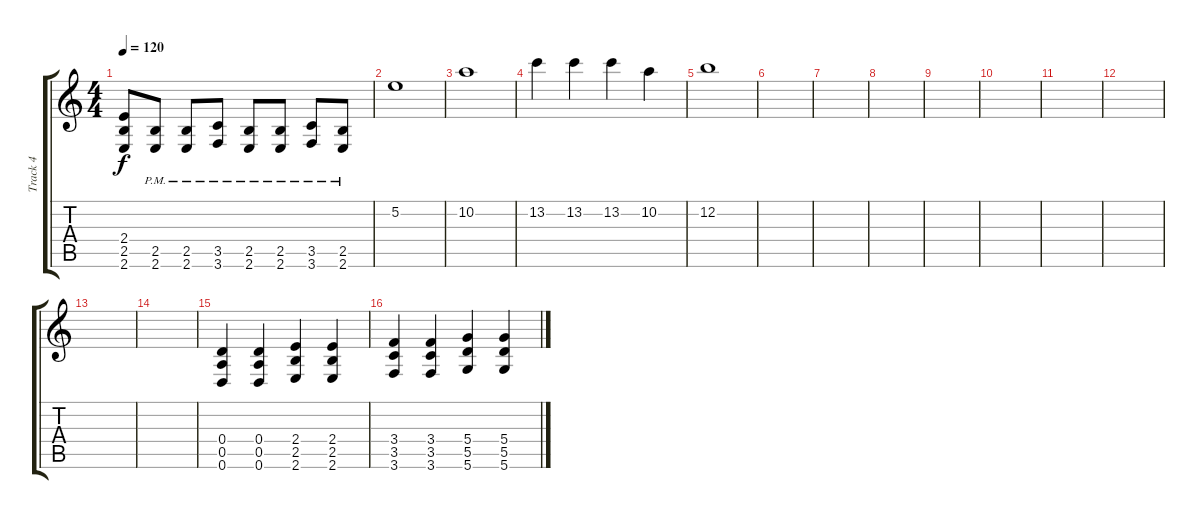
\track ("Track 4" "Track 4") {instrument distortionguitar}
\staff {score tabs}
\tuning (E4 B3 G3 D3 A2 D2) {hide}
\ts (4 4)
\tempo 120
\clef g2
\ks c
(2.4 2.5 2.6).8{dy f} (2.5{pm} 2.6{pm}).8 (2.5{pm} 2.6{pm}).8 (3.5{pm} 3.6{pm}).8 (2.5{pm} 2.6{pm}).8 (2.5{pm} 2.6{pm}).8 (3.5{pm} 3.6{pm}).8 (2.5{pm} 2.6{pm}).8 |
5.2.1 |
10.2.1 |
13.2.4 13.2.4 13.2.4 10.2.4 |
12.2.1 |
|
|
|
|
|
|
|
|
|
(0.4 0.5 0.6).4 (0.4 0.5 0.6).4 (2.4 2.5 2.6).4 (2.4 2.5 2.6).4 |
(3.4 3.5 3.6).4 (3.4 3.5 3.6).4 (5.4 5.5 5.6).4 (5.4 5.5 5.6).4
